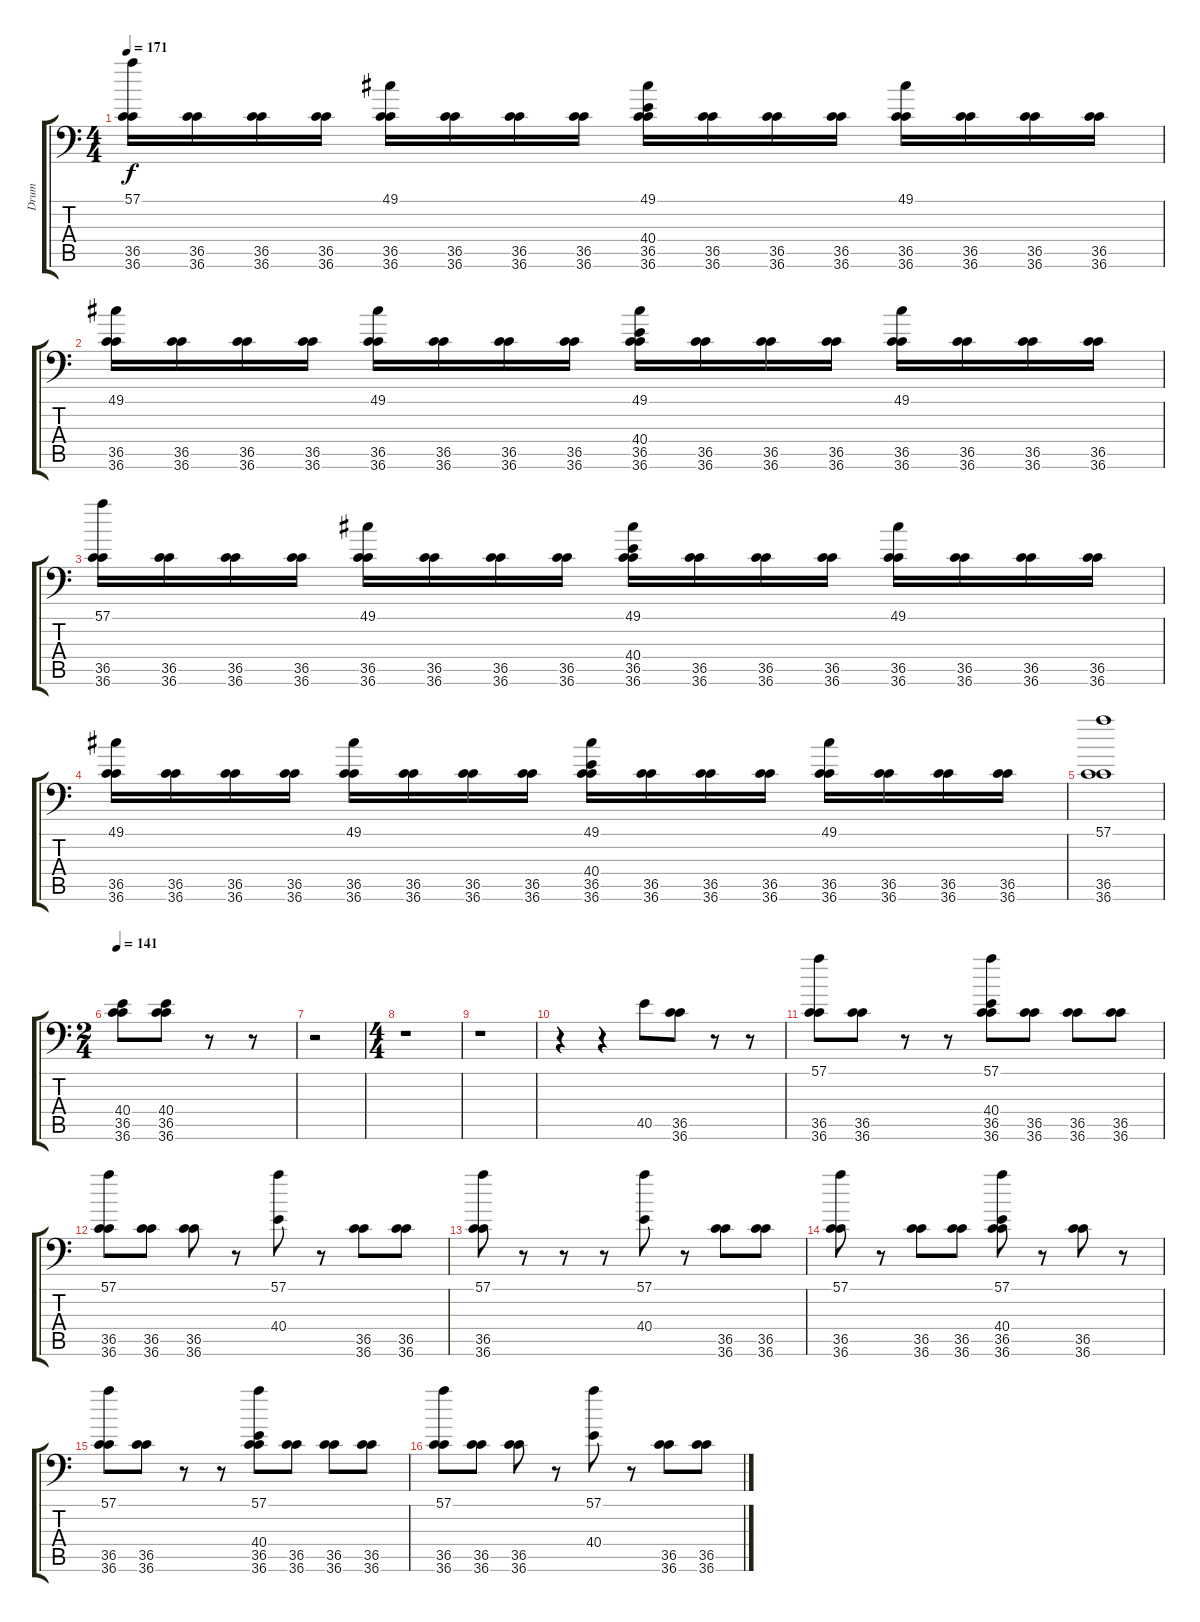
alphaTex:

\track ("Drum" "Drum") {instrument acousticgrandpiano}
\staff {score tabs}
\tuning (C-1 C-1 C-1 C-1 C-1 C-1) {hide}
\ts (4 4)
\tempo 171
\clef f4
\ks c
(57.1 36.5 36.6).16{dy f} (36.5 36.6).16 (36.5 36.6).16 (36.5 36.6).16 (49.1 36.5 36.6).16 (36.5 36.6).16 (36.5 36.6).16 (36.5 36.6).16 (49.1 40.4 36.5 36.6).16 (36.5 36.6).16 (36.5 36.6).16 (36.5 36.6).16 (49.1 36.5 36.6).16 (36.5 36.6).16 (36.5 36.6).16 (36.5 36.6).16 |
(49.1 36.5 36.6).16 (36.5 36.6).16 (36.5 36.6).16 (36.5 36.6).16 (49.1 36.5 36.6).16 (36.5 36.6).16 (36.5 36.6).16 (36.5 36.6).16 (49.1 40.4 36.5 36.6).16 (36.5 36.6).16 (36.5 36.6).16 (36.5 36.6).16 (49.1 36.5 36.6).16 (36.5 36.6).16 (36.5 36.6).16 (36.5 36.6).16 |
(57.1 36.5 36.6).16 (36.5 36.6).16 (36.5 36.6).16 (36.5 36.6).16 (49.1 36.5 36.6).16 (36.5 36.6).16 (36.5 36.6).16 (36.5 36.6).16 (49.1 40.4 36.5 36.6).16 (36.5 36.6).16 (36.5 36.6).16 (36.5 36.6).16 (49.1 36.5 36.6).16 (36.5 36.6).16 (36.5 36.6).16 (36.5 36.6).16 |
(49.1 36.5 36.6).16 (36.5 36.6).16 (36.5 36.6).16 (36.5 36.6).16 (49.1 36.5 36.6).16 (36.5 36.6).16 (36.5 36.6).16 (36.5 36.6).16 (49.1 40.4 36.5 36.6).16 (36.5 36.6).16 (36.5 36.6).16 (36.5 36.6).16 (49.1 36.5 36.6).16 (36.5 36.6).16 (36.5 36.6).16 (36.5 36.6).16 |
(57.1 36.5 36.6).1 |
\ts (2 4)
\tempo 141
(40.4 36.5 36.6).8 (40.4 36.5 36.6).8 r.8 r.8 |
r.2 |
\ts (4 4)
r.1 |
r.1 |
r.4 r.4 40.5.8 (36.5 36.6).8 r.8 r.8 |
(57.1 36.5 36.6).8 (36.5 36.6).8 r.8 r.8 (57.1 40.4 36.5 36.6).8 (36.5 36.6).8 (36.5 36.6).8 (36.5 36.6).8 |
(57.1 36.5 36.6).8 (36.5 36.6).8 (36.5 36.6).8 r.8 (57.1 40.4).8 r.8 (36.5 36.6).8 (36.5 36.6).8 |
(57.1 36.5 36.6).8 r.8 r.8 r.8 (57.1 40.4).8 r.8 (36.5 36.6).8 (36.5 36.6).8 |
(57.1 36.5 36.6).8 r.8 (36.5 36.6).8 (36.5 36.6).8 (57.1 40.4 36.5 36.6).8 r.8 (36.5 36.6).8 r.8 |
(57.1 36.5 36.6).8 (36.5 36.6).8 r.8 r.8 (57.1 40.4 36.5 36.6).8 (36.5 36.6).8 (36.5 36.6).8 (36.5 36.6).8 |
(57.1 36.5 36.6).8 (36.5 36.6).8 (36.5 36.6).8 r.8 (57.1 40.4).8 r.8 (36.5 36.6).8 (36.5 36.6).8
